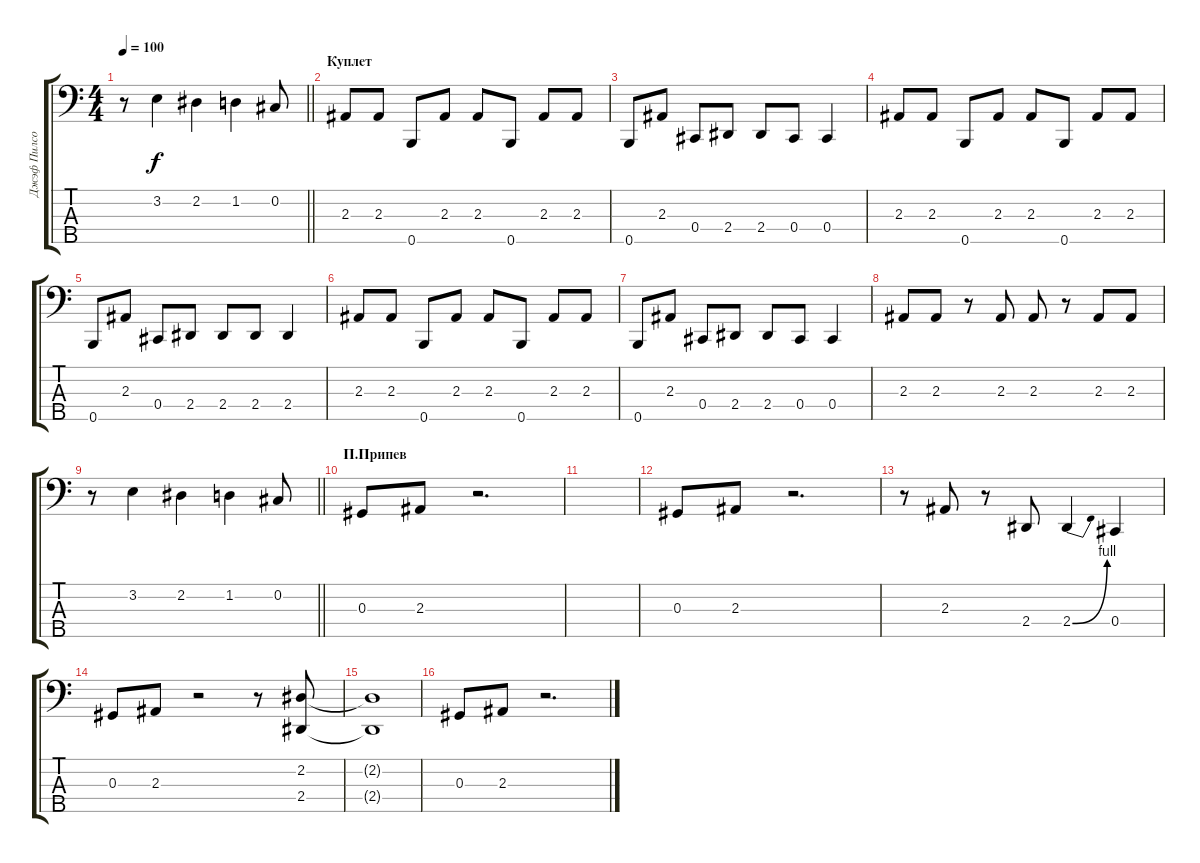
\track ("Джэф Пилсон" "Джэф Пилсо") {instrument electricbassfinger}
\staff {score tabs}
\tuning (Gb2 Db2 Ab1 Db1 B0) {hide}
\ts (4 4)
\tempo 100
\clef f4
\barLineRight lightlight
\ks c
r.8{dy f} 3.2.4 2.2.4 1.2.4 0.2.8 |
\section ("" "Куплет")
2.3.8 2.3.8 0.5.8 2.3.8 2.3.8 0.5.8 2.3.8 2.3.8 |
0.5.8 2.3.8 0.4.8 2.4.8 2.4.8 0.4.8 0.4.4 |
2.3.8 2.3.8 0.5.8 2.3.8 2.3.8 0.5.8 2.3.8 2.3.8 |
0.5.8 2.3.8 0.4.8 2.4.8 2.4.8 2.4.8 2.4.4 |
2.3.8 2.3.8 0.5.8 2.3.8 2.3.8 0.5.8 2.3.8 2.3.8 |
0.5.8 2.3.8 0.4.8 2.4.8 2.4.8 0.4.8 0.4.4 |
2.3.8 2.3.8 r.8 2.3.8 2.3.8 r.8 2.3.8 2.3.8 |
\barLineRight lightlight
r.8 3.2.4 2.2.4 1.2.4 0.2.8 |
\section ("" "П.Припев")
0.3.8 2.3.8 r.2{d} |
|
0.3.8 2.3.8 r.2{d} |
r.8 2.3.8 r.8 2.4.8 2.4{be (bend 0 0 60 4)}.4 0.4.4 |
0.3.8 2.3.8 r.2 r.8 (2.2 2.4).8 |
(2.2{t} 2.4{t}).1 |
0.3.8 2.3.8 r.2{d}
